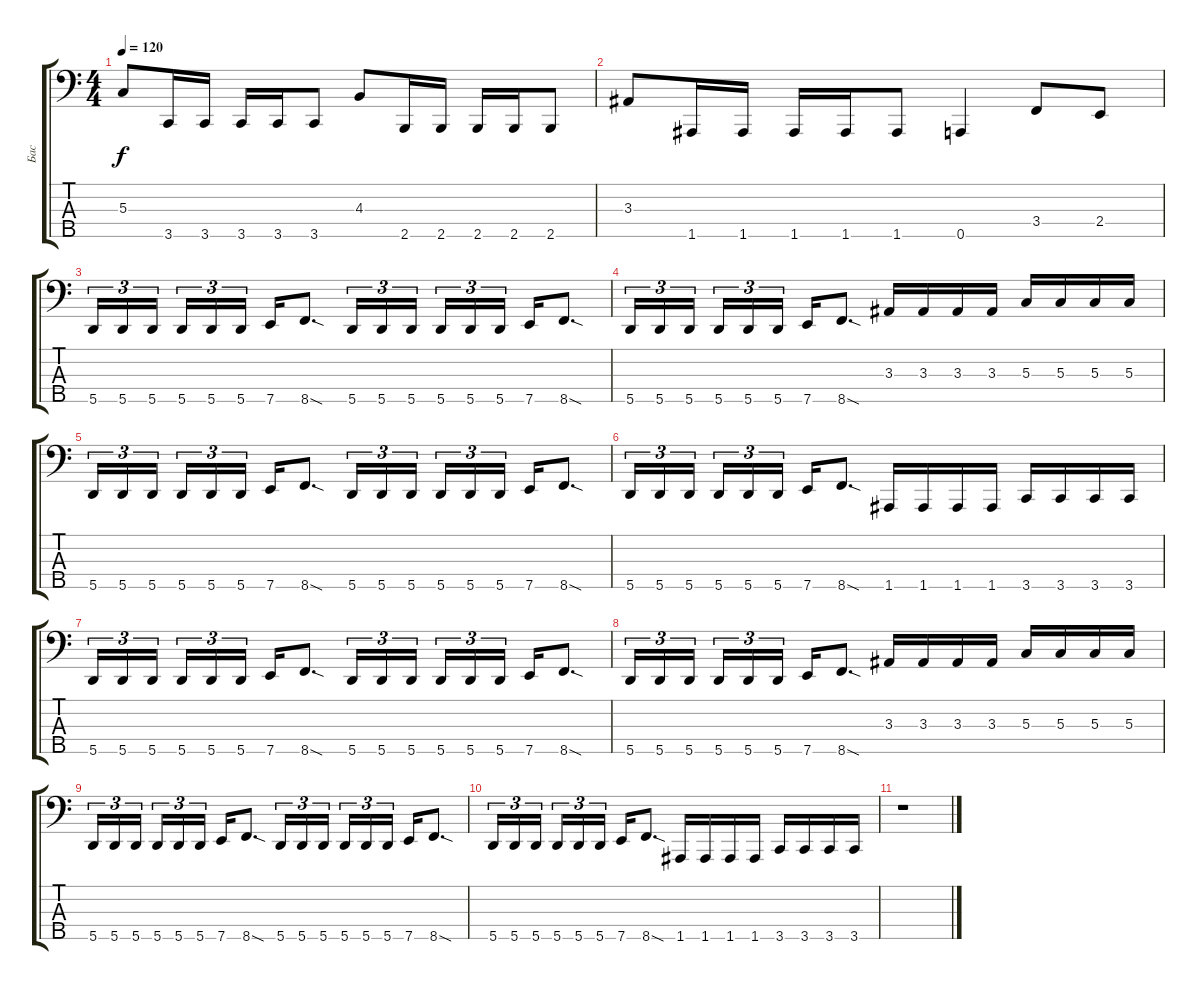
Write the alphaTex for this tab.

\track ("Бас" "Бас") {instrument electricbassfinger}
\staff {score tabs}
\tuning (F2 C2 G1 D1 A0) {hide}
\ts (4 4)
\tempo 120
\clef f4
\ks c
5.3.8{dy f} 3.5.16 3.5.16 3.5.16 3.5.16 3.5.8 4.3.8 2.5.16 2.5.16 2.5.16 2.5.16 2.5.8 |
3.3.8 1.5.16 1.5.16 1.5.16 1.5.16 1.5.8 0.5.4 3.4.8 2.4.8 |
5.5.16{tu (3 2)} 5.5.16{tu (3 2)} 5.5.16{tu (3 2) beam splitsecondary} 5.5.16{tu (3 2)} 5.5.16{tu (3 2)} 5.5.16{tu (3 2)} 7.5.16 8.5{sod}.8{d} 5.5.16{tu (3 2)} 5.5.16{tu (3 2)} 5.5.16{tu (3 2) beam splitsecondary} 5.5.16{tu (3 2)} 5.5.16{tu (3 2)} 5.5.16{tu (3 2)} 7.5.16 8.5{sod}.8{d} |
5.5.16{tu (3 2)} 5.5.16{tu (3 2)} 5.5.16{tu (3 2) beam splitsecondary} 5.5.16{tu (3 2)} 5.5.16{tu (3 2)} 5.5.16{tu (3 2)} 7.5.16 8.5{sod}.8{d} 3.3.16 3.3.16 3.3.16 3.3.16 5.3.16 5.3.16 5.3.16 5.3.16 |
5.5.16{tu (3 2)} 5.5.16{tu (3 2)} 5.5.16{tu (3 2) beam splitsecondary} 5.5.16{tu (3 2)} 5.5.16{tu (3 2)} 5.5.16{tu (3 2)} 7.5.16 8.5{sod}.8{d} 5.5.16{tu (3 2)} 5.5.16{tu (3 2)} 5.5.16{tu (3 2) beam splitsecondary} 5.5.16{tu (3 2)} 5.5.16{tu (3 2)} 5.5.16{tu (3 2)} 7.5.16 8.5{sod}.8{d} |
5.5.16{tu (3 2)} 5.5.16{tu (3 2)} 5.5.16{tu (3 2) beam splitsecondary} 5.5.16{tu (3 2)} 5.5.16{tu (3 2)} 5.5.16{tu (3 2)} 7.5.16 8.5{sod}.8{d} 1.5.16 1.5.16 1.5.16 1.5.16 3.5.16 3.5.16 3.5.16 3.5.16 |
5.5.16{tu (3 2)} 5.5.16{tu (3 2)} 5.5.16{tu (3 2) beam splitsecondary} 5.5.16{tu (3 2)} 5.5.16{tu (3 2)} 5.5.16{tu (3 2)} 7.5.16 8.5{sod}.8{d} 5.5.16{tu (3 2)} 5.5.16{tu (3 2)} 5.5.16{tu (3 2) beam splitsecondary} 5.5.16{tu (3 2)} 5.5.16{tu (3 2)} 5.5.16{tu (3 2)} 7.5.16 8.5{sod}.8{d} |
5.5.16{tu (3 2)} 5.5.16{tu (3 2)} 5.5.16{tu (3 2) beam splitsecondary} 5.5.16{tu (3 2)} 5.5.16{tu (3 2)} 5.5.16{tu (3 2)} 7.5.16 8.5{sod}.8{d} 3.3.16 3.3.16 3.3.16 3.3.16 5.3.16 5.3.16 5.3.16 5.3.16 |
5.5.16{tu (3 2)} 5.5.16{tu (3 2)} 5.5.16{tu (3 2) beam splitsecondary} 5.5.16{tu (3 2)} 5.5.16{tu (3 2)} 5.5.16{tu (3 2)} 7.5.16 8.5{sod}.8{d} 5.5.16{tu (3 2)} 5.5.16{tu (3 2)} 5.5.16{tu (3 2) beam splitsecondary} 5.5.16{tu (3 2)} 5.5.16{tu (3 2)} 5.5.16{tu (3 2)} 7.5.16 8.5{sod}.8{d} |
5.5.16{tu (3 2)} 5.5.16{tu (3 2)} 5.5.16{tu (3 2) beam splitsecondary} 5.5.16{tu (3 2)} 5.5.16{tu (3 2)} 5.5.16{tu (3 2)} 7.5.16 8.5{sod}.8{d} 1.5.16 1.5.16 1.5.16 1.5.16 3.5.16 3.5.16 3.5.16 3.5.16 |
r.1
